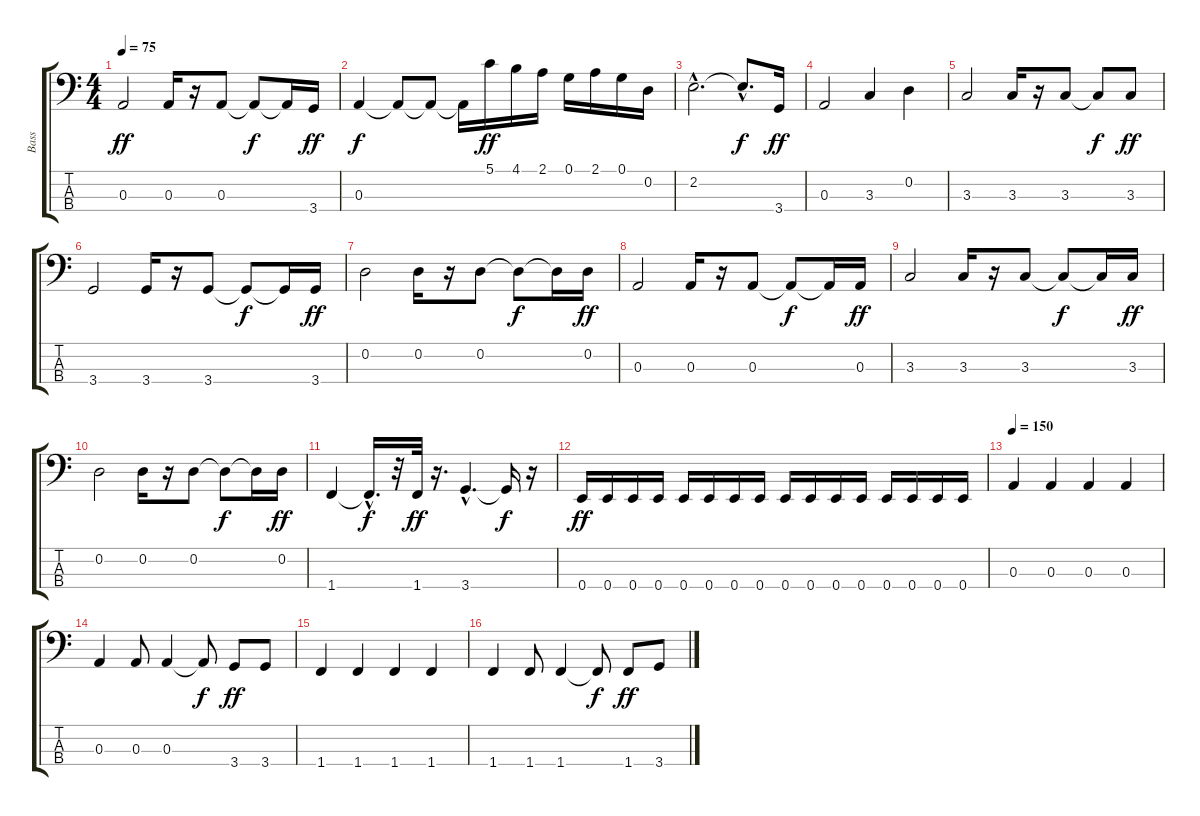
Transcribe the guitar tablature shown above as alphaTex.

\track ("Bass" "Bass") {instrument electricbassfinger}
\staff {score tabs}
\tuning (G2 D2 A1 E1) {hide}
\ts (4 4)
\tempo 75
\clef f4
\ks c
0.3.2{dy ff} 0.3.16 r.16 0.3.8 0.3{t}.8{dy f} 0.3{t}.16 3.4.16{dy ff} |
0.3.4{dy f} 0.3{t}.8 0.3{t}.8 0.3{t}.16 5.1.16{dy ff} 4.1.16 2.1.16 0.1.16 2.1.16 0.1.16 0.2.16 |
2.2{hac}.2{d} 2.2{hac t}.8{d dy f} 3.4.16{dy ff} |
0.3.2 3.3.4 0.2.4 |
3.3.2 3.3.16 r.16 3.3.8 3.3{t}.8{dy f} 3.3.8{dy ff} |
3.4.2 3.4.16 r.16 3.4.8 3.4{t}.8{dy f} 3.4{t}.16 3.4.16{dy ff} |
0.2.2 0.2.16 r.16 0.2.8 0.2{t}.8{dy f} 0.2{t}.16 0.2.16{dy ff} |
0.3.2 0.3.16 r.16 0.3.8 0.3{t}.8{dy f} 0.3{t}.16 0.3.16{dy ff} |
3.3.2 3.3.16 r.16 3.3.8 3.3{t}.8{dy f} 3.3{t}.16 3.3.16{dy ff} |
0.2.2 0.2.16 r.16 0.2.8 0.2{t}.8{dy f} 0.2{t}.16 0.2.16{dy ff} |
1.4.4 1.4{hac t}.16{d dy f} r.32 1.4.32{dy ff} r.16{d} 3.4{hac}.4{d} 3.4{t}.16{dy f} r.16 |
0.4.16{dy ff} 0.4.16 0.4.16 0.4.16 0.4.16 0.4.16 0.4.16 0.4.16 0.4.16 0.4.16 0.4.16 0.4.16 0.4.16 0.4.16 0.4.16 0.4.16 |
\tempo 150
0.3.4 0.3.4 0.3.4 0.3.4 |
0.3.4 0.3.8 0.3.4 0.3{t}.8{dy f} 3.4.8{dy ff} 3.4.8 |
1.4.4 1.4.4 1.4.4 1.4.4 |
1.4.4 1.4.8 1.4.4 1.4{t}.8{dy f} 1.4.8{dy ff} 3.4.8
